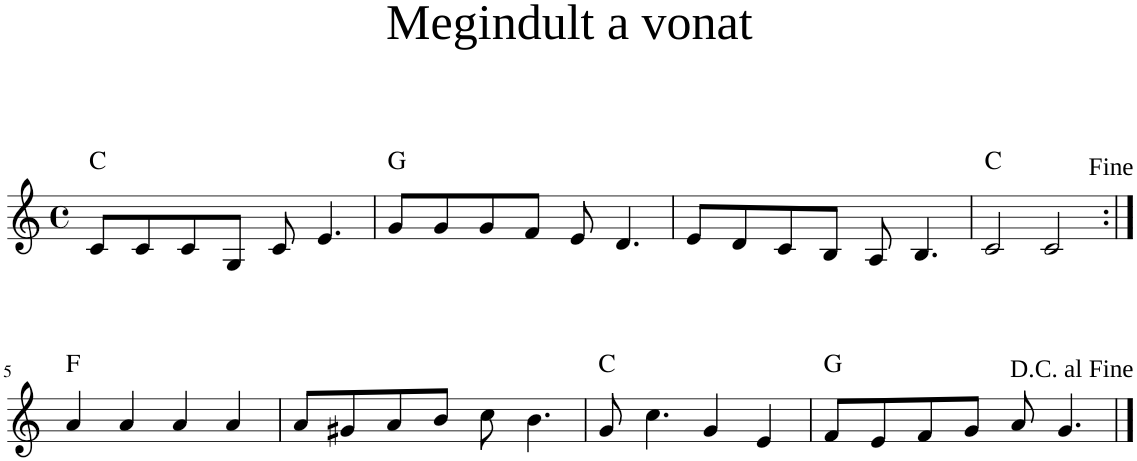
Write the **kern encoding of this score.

**kern	**harte
*part1	*part1
*staff1	*
*I"Piano	*
*I'Pno	*
*clefG2	*
*k[]	*
*M4/4	*
*met(c)	*
=1	=1
8c/L	C:maj
8c/	.
8c/	.
8G/J	.
8c/	.
4.e/	.
=2	=2
8g/L	G:maj
8g/	.
8g/	.
8f/J	.
8e/	.
4.d/	.
=3	=3
8e/L	.
8d/	.
8c/	.
8B/J	.
8A/	.
4.B/	.
=4	=4
2c/	C:maj
2c/	.
!LO:TX:a:t=<font size="11.7074"/><font face="Times New Roman"/>Fine	!
!!LO:LB:g=z
=5:|!	=5:|!
4a/	F:maj
4a/	.
4a/	.
4a/	.
=6	=6
8a/L	.
8g#X/	.
8a/	.
8b/J	.
8cc\	.
4.b\	.
=7	=7
8g/	C:maj
4.cc\	.
4g/	.
4e/	.
=8	=8
8f/L	G:maj
8e/	.
8f/	.
8g/J	.
8a/	.
4.g/	.
!LO:TX:a:t=<font size="11.7074"/><font face="Times New Roman"/>D.C. al Fine	!
==	==
*-	*-
